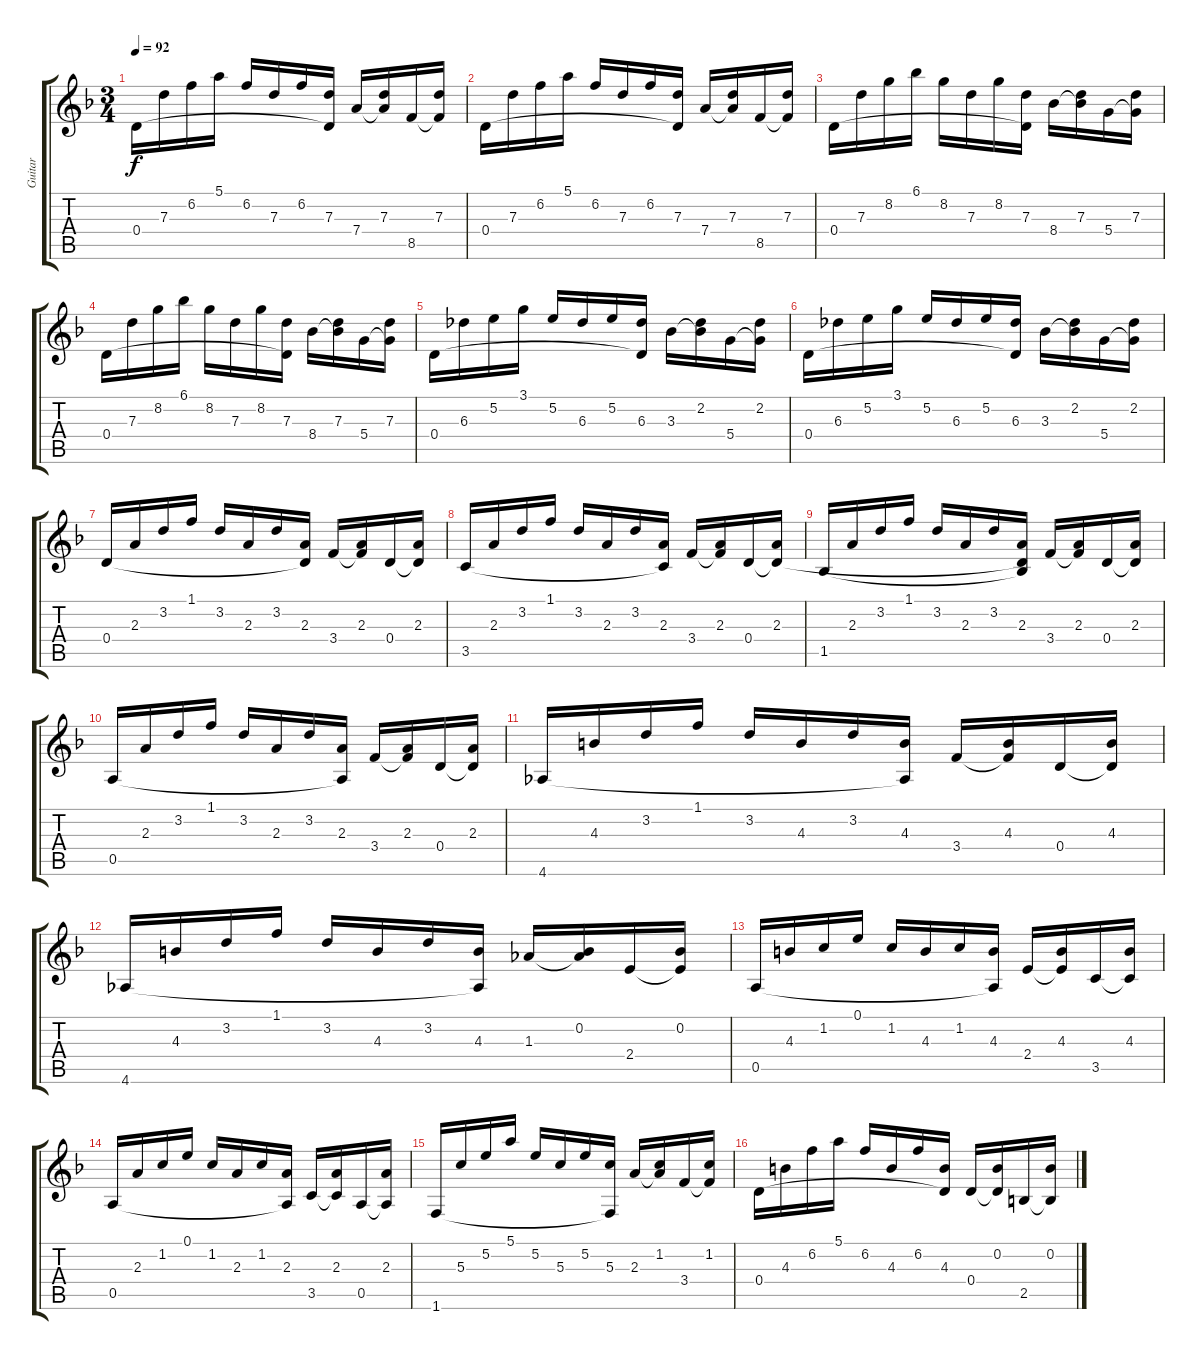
\track ("Guitar" "Guitar") {instrument acousticguitarnylon}
\staff {score tabs}
\tuning (E4 B3 G3 D3 A2 E2) {hide}
\ts (3 4)
\tempo 92
\clef g2
\ks dminor
0.4.16{dy f instrument acousticguitarnylon} 7.3.16 6.2.16 5.1.16 6.2.16 7.3.16 6.2.16 (7.3 0.4{t}).16 7.4.16 (7.3 7.4{t}).16 8.5.16 (7.3 8.5{t}).16 |
0.4.16 7.3.16 6.2.16 5.1.16 6.2.16 7.3.16 6.2.16 (7.3 0.4{t}).16 7.4.16 (7.3 7.4{t}).16 8.5.16 (7.3 8.5{t}).16 |
0.4.16 7.3.16 8.2.16 6.1.16 8.2.16 7.3.16 8.2.16 (7.3 0.4{t}).16 8.4.16 (7.3 8.4{t}).16 5.4.16 (7.3 5.4{t}).16 |
0.4.16 7.3.16 8.2.16 6.1.16 8.2.16 7.3.16 8.2.16 (7.3 0.4{t}).16 8.4.16 (7.3 8.4{t}).16 5.4.16 (7.3 5.4{t}).16 |
0.4.16 6.3.16 5.2.16 3.1.16 5.2.16 6.3.16 5.2.16 (6.3 0.4{t}).16 3.3.16 (2.2 3.3{t}).16 5.4.16 (2.2 5.4{t}).16 |
0.4.16 6.3.16 5.2.16 3.1.16 5.2.16 6.3.16 5.2.16 (6.3 0.4{t}).16 3.3.16 (2.2 3.3{t}).16 5.4.16 (2.2 5.4{t}).16 |
0.4.16 2.3.16 3.2.16 1.1.16 3.2.16 2.3.16 3.2.16 (2.3 0.4{t}).16 3.4.16 (2.3 3.4{t}).16 0.4.16 (2.3 0.4{t}).16 |
3.5.16 2.3.16 3.2.16 1.1.16 3.2.16 2.3.16 3.2.16 (2.3 3.5{t}).16 3.4.16 (2.3 3.4{t}).16 0.4.16 (2.3 0.4{t}).16 |
1.5.16 2.3.16 3.2.16 1.1.16 3.2.16 2.3.16 3.2.16 (2.3 0.4{t} 1.5{t}).16 3.4.16 (2.3 3.4{t}).16 0.4.16 (2.3 0.4{t}).16 |
0.5.16 2.3.16 3.2.16 1.1.16 3.2.16 2.3.16 3.2.16 (2.3 0.5{t}).16 3.4.16 (2.3 3.4{t}).16 0.4.16 (2.3 0.4{t}).16 |
4.6.16 4.3.16 3.2.16 1.1.16 3.2.16 4.3.16 3.2.16 (4.3 4.6{t}).16 3.4.16 (4.3 3.4{t}).16 0.4.16 (4.3 0.4{t}).16 |
4.6.16 4.3.16 3.2.16 1.1.16 3.2.16 4.3.16 3.2.16 (4.3 4.6{t}).16 1.3.16 (0.2 1.3{t}).16 2.4.16 (0.2 2.4{t}).16 |
0.5.16 4.3.16 1.2.16 0.1.16 1.2.16 4.3.16 1.2.16 (4.3 0.5{t}).16 2.4.16 (4.3 2.4{t}).16 3.5.16 (4.3 3.5{t}).16 |
0.5.16 2.3.16 1.2.16 0.1.16 1.2.16 2.3.16 1.2.16 (2.3 0.5{t}).16 3.5.16 (2.3 3.5{t}).16 0.5.16 (2.3 0.5{t}).16 |
1.6.16 5.3.16 5.2.16 5.1.16 5.2.16 5.3.16 5.2.16 (5.3 1.6{t}).16 2.3.16 (1.2 2.3{t}).16 3.4.16 (1.2 3.4{t}).16 |
0.4.16 4.3.16 6.2.16 5.1.16 6.2.16 4.3.16 6.2.16 (4.3 0.4{t}).16 0.4.16 (0.2 0.4{t}).16 2.5.16 (0.2 2.5{t}).16
